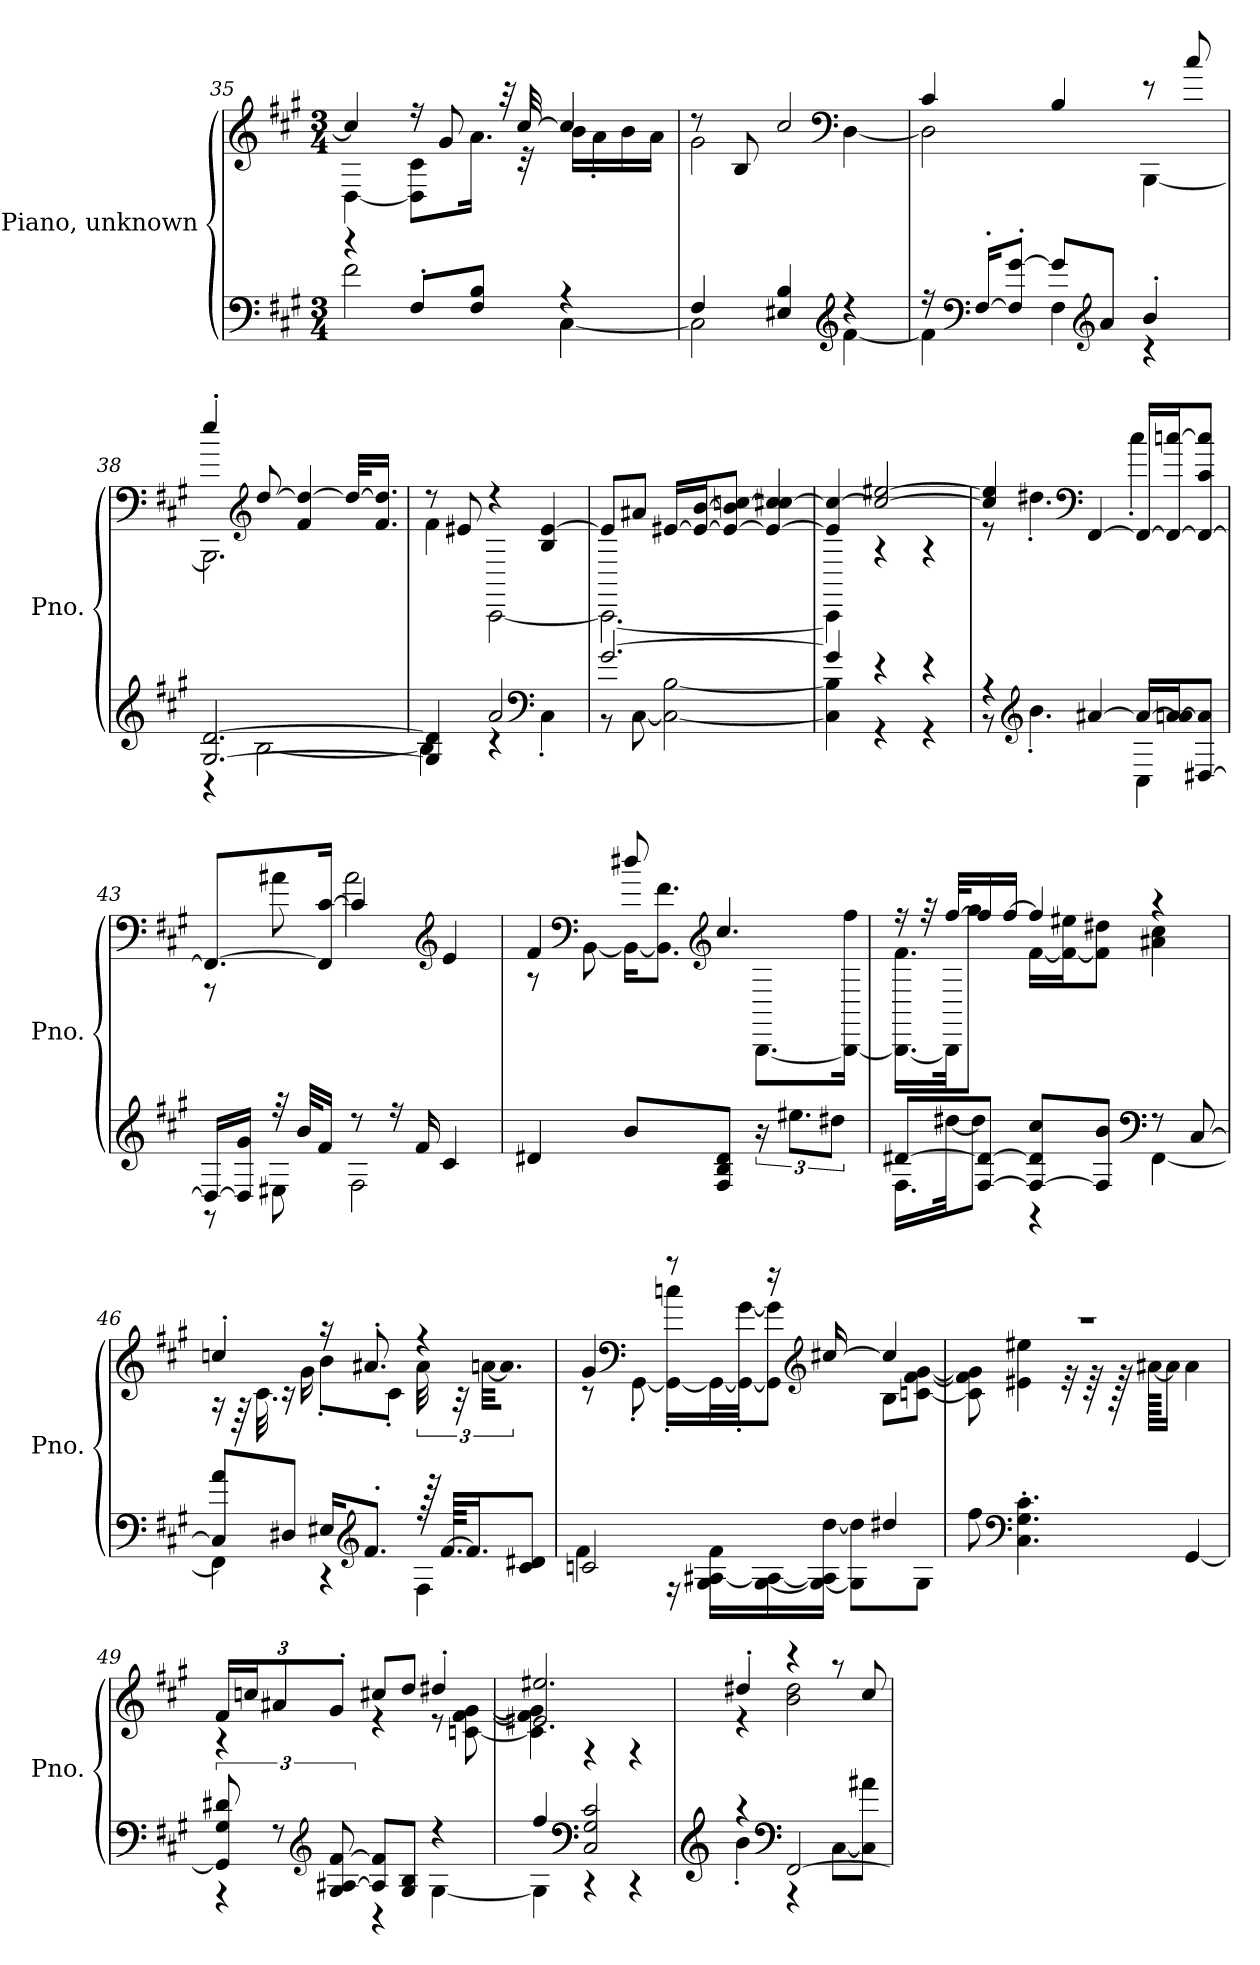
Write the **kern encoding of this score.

**kern	**kern
*part1	*part1
*staff2	*staff1
*I"Piano, unknown	*
*I'Pno.	*
*clefF4	*clefG2
*k[f#c#g#]	*k[f#c#g#]
*M3/4	*M3/4
=35	=35
*^	*^
4r	2f#\	4cc#/]	[4D\
8F#'/L	.	16r	8D\] 8c#\L
.	.	8g#/	.
8F#/ 8B/J	.	.	16.a\Jk
.	.	32r	.
.	.	[32cc#/	32r
4r	[4C#\	4cc#/]	16b\LL
.	.	.	16a'\
.	.	.	16b\
.	.	.	16a\JJ
!!LO:LB:g=z	!!
=36	=36	=36	=36
4F#/	2C#\]	8r	2g#\
.	.	8B/	.
4E#X/ 4B/	.	2cc#/	.
*clefG2	*	*clefF4	*
4r	[4f#\	.	[4D\
=37	=37	=37	=37
16r	4f#\]	4c#/	2D\]
*clefF4	*	*	*
[16F#'/KL	.	.	.
8F#/]' [8g#/'J	.	.	.
8g#/L]	4F#\	4B/	.
*clefG2	*	*	*
8a/J	.	.	.
4b'/	4r	8r	[4BBB\
.	.	8cc#/	.
=38	=38	=38	=38
[2.G#/ [2.d/	4r	4ee'/	2.BBB\]
*	*	*clefG2	*
.	[2B\	[8dd/	.
.	.	4f#/ 4dd/_	.
.	.	32dd/KLL_	.
.	.	16.f#/ 16.dd/]JJ	.
=39	=39	=39	=39
4G#/] 4d/]	4B\]	8r	4f#\
.	.	8e#X/	.
2a/	4r	4r	[2CC#\
*clefF4	*	*	*
.	4C#'\	4B/ [4e#/	.
!!LO:LB:g=z	!!
=40	=40	=40	=40
[2.g#/	8r	8e#/L]	2.CC#\_
.	[8C#\	8a#X/J	.
.	2C#\_ [2B\	[16e#X/LL	.
.	.	16e#/_ [16b/J	.
.	.	8e#/_ 8b/] [8ccn/J	.
.	.	4e#/_ 4cc/] [4cc#X/	.
=41	=41	=41	=41
4g#/]	4C#\] 4B\]	4e#/] 4cc#/_	4CC#\]
4r	4r	2cc#/_ [2ee#X/	4r
4r	4r	.	4r
=42	=42	=42	=42
4r	8r	4cc#/] 4ee#/]	8r
*clefG2	*	*	*
.	4.b'\	.	4.dd#X'\
*	*	*clefF4	*
[4a#X/	.	[4FF#/	.
16a#/LL_	4C#\	16FF#/LL_	4cc#'\
[16an/ 16a#/]J	.	16FF#/_ [16ccn/J	.
[8D#X/ 8a/]J	.	8FF#/_ 8c#/ 8cc/]J	.
=43	=43	=43	=43
16D#/LL_	8r	8.FF#/L_	8r
16D#/] 16g#/JJ	.	.	.
32r	8E#X\	.	8a#X\
32b/KLL	.	.	.
16f#/JJ	.	16FF#/] [16c#/Jk	.
8r	2F#\	4c#/]	2a#\
16r	.	.	.
16f#/	.	.	.
*	*	*clefG2	*
4c#/	.	4e/	.
*v	*v	*	*
!!LO:LB:g=z	!!
=44	=44	=44
4d#X/	4f#/	8r
*	*clefF4	*
.	.	[8BB\
8b/L	8dd#X/	16BB\KL_
.	.	8.BB\] 8.f#\J
*	*clefG2	*
8F#/ 8B/ 8d#/J	4.cc#/	.
24r	.	[8.BBB\L
12.ee#X\L	.	.
12dd#X\J	.	.
.	.	16BBB\_ 16ff#\Jk
=45	=45	=45
*^	*	*
[8d#X/L	16.F#\LL	16r	16.BBB\_ 16.f#\LL
.	.	32r	.
.	[32dd#X\JK	[32ff#/KLL	32BBB\JK]
[8F#/ 8d#/_J	8dd#\J]	16ff#/]	8gg#\J
.	.	[16ff#/JJ	.
8F#/_ 8d#/] 8cc#/L	4r	4ff#/]	[16f#\LL
.	.	.	16f#\_ 16ee#X\J
8F#/] 8b/J	.	.	8f#\] 8dd#X\J
*clefF4	*	*	*
8r	[4FF#\	4r	4a#X\ 4cc#\
[8C#/	.	.	.
!!LO:LB:g=z	!!
=46	=46	=46	=46
8C#/] 8a/L	4FF#\]	4ccn'/	16r
.	.	.	64r
.	.	.	32.c#\
8D#X/J	.	.	16r
.	.	.	16g#\
16E#X/KL	4r	16r	8b'\L
*clefG2	*	*	*
8.f#'/J	.	8.a#X'/	.
.	.	.	8c#'\J
128r	4F#\	4r	48a#\
[64.f#/KKLL	.	.	.
.	.	.	48r
16.f#/J]	.	.	.
.	.	.	[48an\KKL
.	.	.	8.a\J]
8c#/ 8d#X/J	.	.	.
=47	=47	=47	=47
2cn/	4f#\	4g#/	8r
*	*	*clefF4	*
.	.	.	[8GG#'\
.	16r	8r	16GG#\_' 16ccn\'LL
.	16G#\ [16A#X\ 16f#\LL	.	32GG#\L_
.	.	.	32GG#\_' [32g#\'JJ
.	[16G#\ 16A#\_	16r	8GG#\] 8g#\]J
*	*	*clefG2	*
.	16G#\_ 16A#\] [16dd\JJ	[16cc#X/	.
4dd#X/	8G#\] 8dd\]L	4cc#/]	8B\L
.	8G#\J	.	[8cn\ [8f#\ [8g#\J
*v	*v	*	*
!!LO:LB:g=z	!!
=48	=48	=48
8ff#\	2.r	8c\] 8f#\] 8g#\]
*clefF4	*	*
4.C#\' 4.G#\' 4.c#\'	.	4e#X\ 4ee#X\
.	.	32r
.	.	64r
.	.	128r
.	.	[128a#X\KKKLL
.	.	16a#\JJ]
[4GG#/	.	4a#\
=49	=49	=49
*^	*	*
*	*	*Xbrackettup	*
12GG#/] 12G#/ 12d#X/	4r	24f#/LL	4r
.	.	24ccn/J	.
12r	.	12a#X/	.
*clefG2	*	*	*
12G#/ [12A#X/ [12f#/	.	12g#'/J	.
8A#/] 8f#/]L	4r	8cc#X/L	4r
8G#/ 8B/J	.	8dd/J	.
4r	[4G#\	4dd#X'/	8r
.	.	.	[8cn\ [8f#\ [8g#\
=50	=50	=50	=50
4ff#/	4G#\]	2.e#X/ 2.ee#X/	4c\] 4f#\] 4g#\]
*clefF4	*	*	*
2C#/ 2G#/ 2c#/	4r	.	4r
.	4r	.	4r
!!LO:PB:g=z	!!
=51	=51	=51	=51
*clefG2	*	*	*
4r	4b'\	4dd#X'/	4r
*clefF4	*	*	*
[2FF#/	4r	4r	2b\ 2dd#\
.	[8C#\L	8r	.
.	8C#\] 8a#X\J	8cc#/	.
*v	*v	*	*
*	*v	*v
=	=
*-	*-
